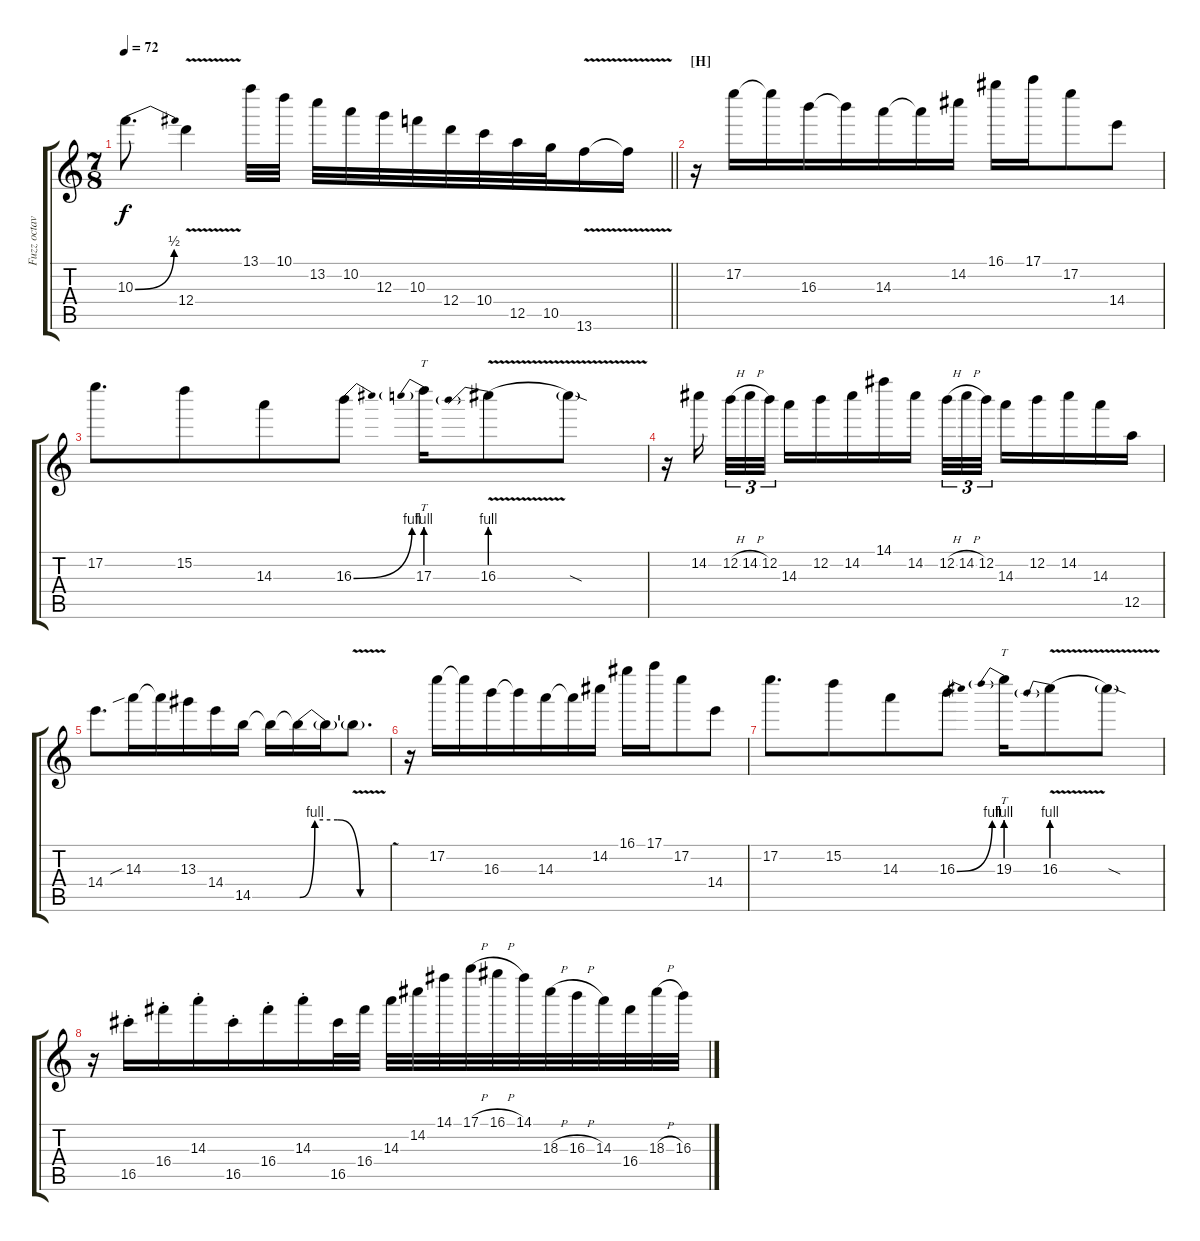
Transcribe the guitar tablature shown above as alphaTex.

\track ("Fuzz octaver" "Fuzz octav") {instrument overdrivenguitar}
\staff {score tabs}
\tuning (E5 B4 G4 D4 A3 E3) {hide}
\ts (7 8)
\tempo 72
\clef g2
\barLineRight lightlight
\ks aminor
10.3{be (bend 0 0 60 2)}.8{d dy f} 12.4{v}.4 13.1.32 10.1.32 13.2.32 10.2.32 12.3.32 10.3.32 12.4.32 10.4.32 12.5.32 10.5.32 13.6{v}.16 13.6{t}.16 |
\section ("" "[H]")
r.16 17.2.16 17.2{t}.16 16.3.16 16.3{t}.16 14.3.16 14.3{t}.16 14.2.16 16.1.16 17.1.16 17.2.8 14.4.8 |
17.2.8{d} 15.2.8 14.3.8 16.3{be (bend 0 0 60 4)}.8 17.3{be (prebend 0 4 60 4)}.16{tt} 16.3{be (prebend 0 4 60 4) v}.8 16.3{sod t}.8 |
r.16 14.2.16 12.2{h}.32{tu (3 2)} 14.2{h}.32{tu (3 2)} 12.2.32{tu (3 2) beam splitsecondary} 14.3.16 12.2.16 14.2.16 14.1.16 14.2.16 12.2{h}.32{tu (3 2)} 14.2{h}.32{tu (3 2)} 12.2.32{tu (3 2) beam splitsecondary} 14.3.16 12.2.16 14.2.16 14.3.16 12.5.16 |
14.4.8{d} 14.3{sib}.16 14.3{t}.16 13.3.16 14.4.16 14.5.16 14.5{t}.16 14.5{be (custom 0 0 10 4 25 4 40 0 60 0) t}.16 14.5{t}.16 14.5{v t}.8{d} |
r.16 17.2.16 17.2{t}.16 16.3.16 16.3{t}.16 14.3.16 14.3{t}.16 14.2.16 16.1.16 17.1.16 17.2.8 14.4.8 |
17.2.8{d} 15.2.8 14.3.8 16.3{be (bend 0 0 60 4)}.8 19.3{be (prebend 0 4 60 4)}.16{tt} 16.3{be (prebend 0 4 60 4) v}.8 16.3{sod t}.8 |
r.16 16.5{st}.16 16.4{st}.16 14.3{st}.16 16.5{st}.16 16.4{st}.16 14.3{st}.16 16.5.32 16.4.32 14.3.32 14.2.32 14.1.32 17.1{h}.32 16.1{h}.32 14.1.32 18.3{h}.32 16.3{h}.32 14.3.32 16.4.32 18.3{h}.32 16.3{h}.32
